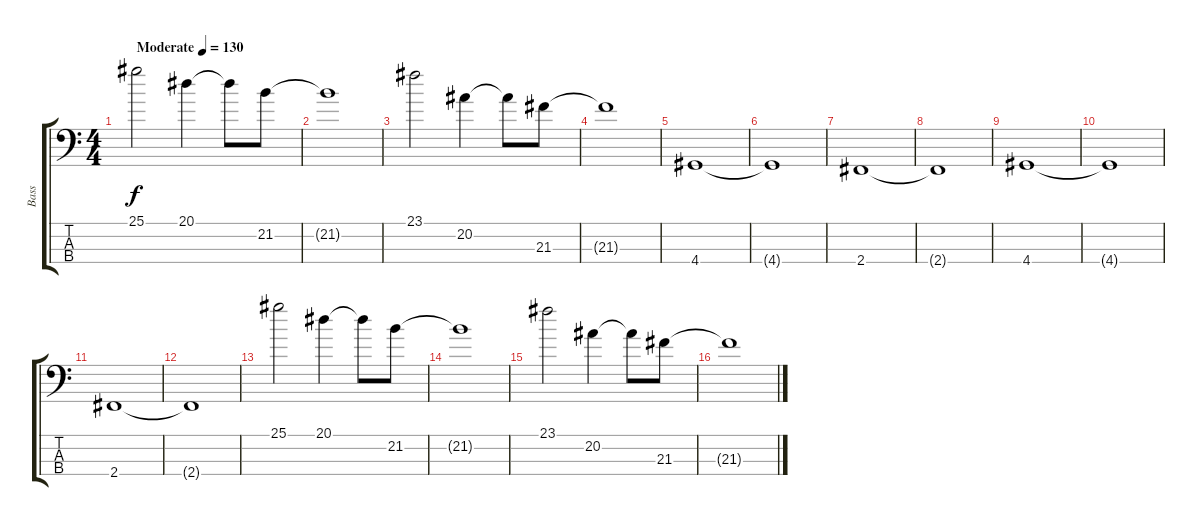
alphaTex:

\track ("Bass" "Bass") {instrument electricbassfinger}
\staff {score tabs}
\tuning (G2 D2 A1 E1) {hide}
\ts (4 4)
\tempo (130 "Moderate")
\clef f4
\ks c
25.1.2{dy f instrument electricbassfinger} 20.1.4 20.1{t}.8 21.2.8 |
21.2{t}.1 |
23.1.2 20.2.4 20.2{t}.8 21.3.8 |
21.3{t}.1 |
4.4.1 |
4.4{t}.1 |
2.4.1 |
2.4{t}.1 |
4.4.1 |
4.4{t}.1 |
2.4.1 |
2.4{t}.1 |
25.1.2 20.1.4 20.1{t}.8 21.2.8 |
21.2{t}.1 |
23.1.2 20.2.4 20.2{t}.8 21.3.8 |
21.3{t}.1
